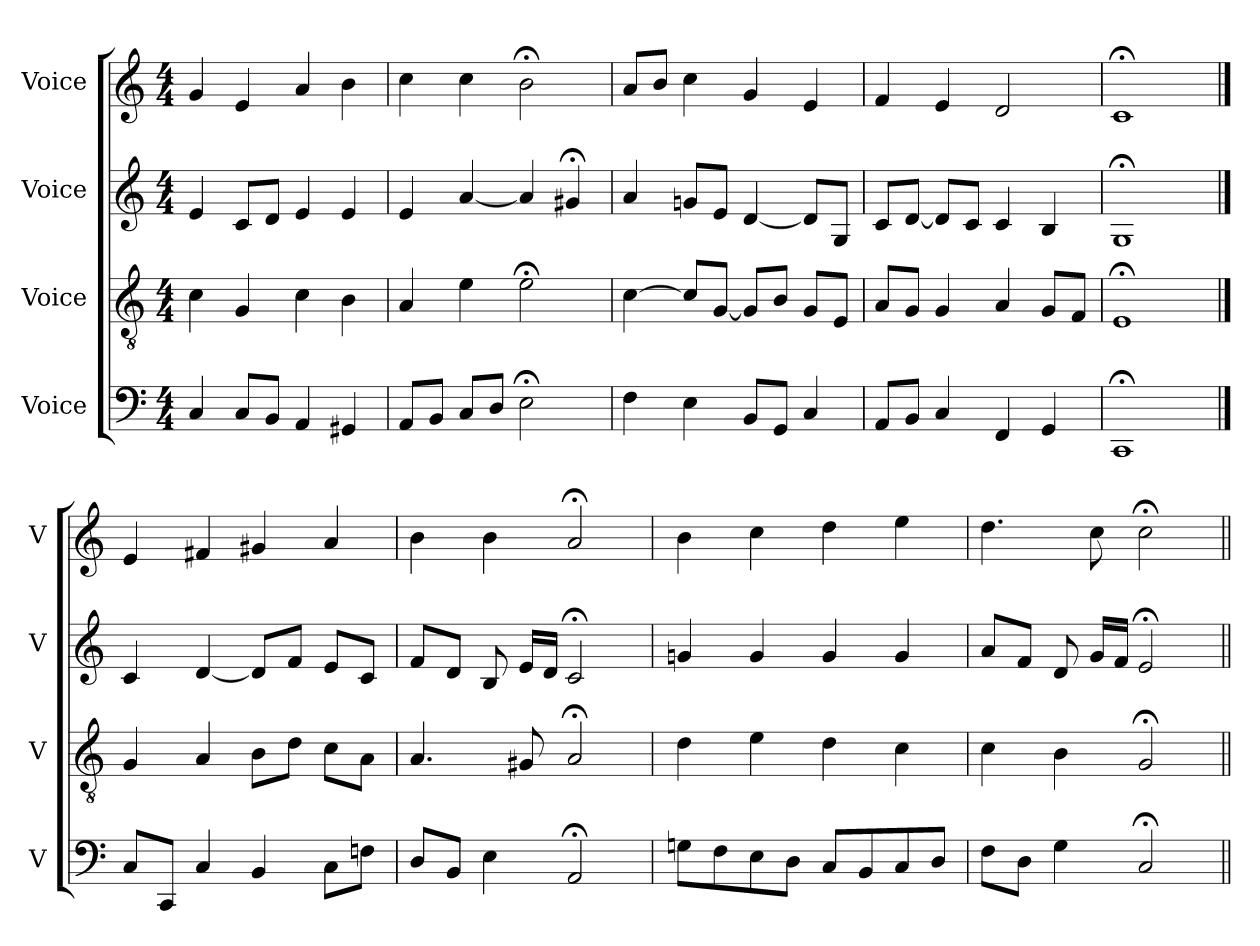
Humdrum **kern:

**kern	**kern	**kern	**kern
*part4	*part3	*part2	*part1
*staff4	*staff3	*staff2	*staff1
*I"Voice	*I"Voice	*I"Voice	*I"Voice
*I'V	*I'V	*I'V	*I'V
*clefF4	*clefGv2	*clefG2	*clefG2
*k[]	*k[]	*k[]	*k[]
*M4/4	*M4/4	*M4/4	*M4/4
*MM100	*MM100	*MM100	*MM100
=1	=1	=1	=1
4C/	4c\	4e/	4g/
8C/L	4G/	8c/L	4e/
8BB/J	.	8d/J	.
4AA/	4c\	4e/	4a/
4GG#X/	4B\	4e/	4b\
=2	=2	=2	=2
8AA/L	4A/	4e/	4cc\
8BB/J	.	.	.
8C/L	4e\	[4a/	4cc\
8D/J	.	.	.
2E;\	2e;\	4a/]	2b;\
.	.	4g#X;/	.
=3	=3	=3	=3
4F\	[4c\	4a/	8a/L
.	.	.	8b/J
4E\	8c/L]	8gn/L	4cc\
.	[8G/J	8e/J	.
8BB/L	8G/L]	[4d/	4g/
8GG/J	8B/J	.	.
4C/	8G/L	8d/L]	4e/
.	8E/J	8G/J	.
=4	=4	=4	=4
8AA/L	8A/L	8c/L	4f/
8BB/J	8G/J	[8d/J	.
4C/	4G/	8d/L]	4e/
.	.	8c/J	.
4FF/	4A/	4c/	2d/
4GG/	8G/L	4B/	.
.	8F/J	.	.
=5	=5	=5	=5
1CC;	1E;	1G;	1c;
!!LO:LB:g=z
==6	==6	==6	==6
8C/L	4G/	4c/	4e/
8CC/J	.	.	.
4C/	4A/	[4d/	4f#X/
4BB/	8B\L	8d/L]	4g#X/
.	8d\J	8f/J	.
8C\L	8c\L	8e/L	4a/
8Fn\J	8A\J	8c/J	.
=7	=7	=7	=7
8D/L	4.A/	8f/L	4b\
8BB/J	.	8d/J	.
4E\	.	8B/	4b\
.	8G#X/	16e/LL	.
.	.	16d/JJ	.
2AA;/	2A;/	2c;/	2a;/
=8	=8	=8	=8
8Gn\L	4d\	4gn/	4b\
8F\	.	.	.
8E\	4e\	4g/	4cc\
8D\J	.	.	.
8C/L	4d\	4g/	4dd\
8BB/	.	.	.
8C/	4c\	4g/	4ee\
8D/J	.	.	.
=9	=9	=9	=9
8F\L	4c\	8a/L	4.dd\
8D\J	.	8f/J	.
4G\	4B\	8d/	.
.	.	16g/LL	8cc\
.	.	16f/JJ	.
2C;/	2G;/	2e;/	2cc;\
=||	=||	=||	=||
*-	*-	*-	*-
